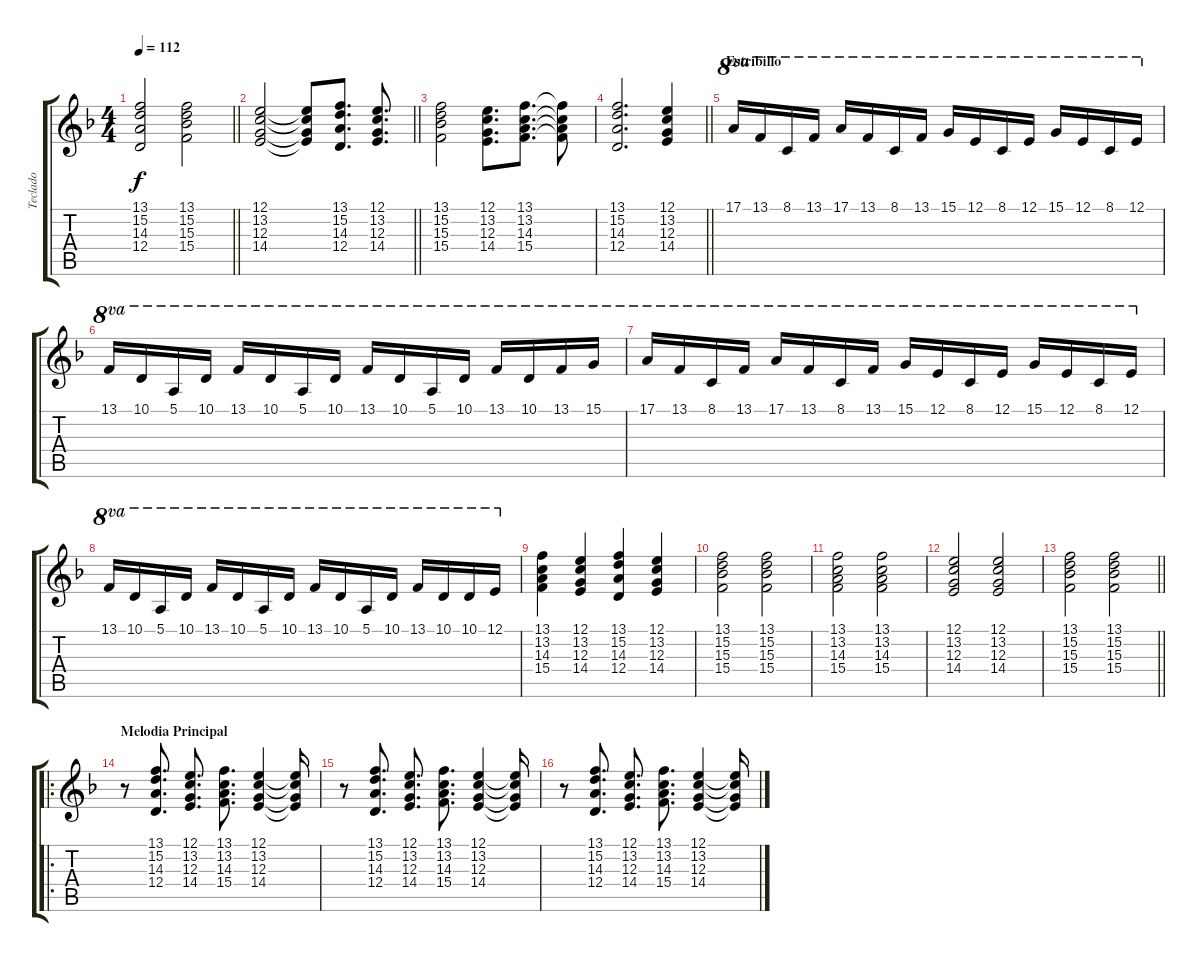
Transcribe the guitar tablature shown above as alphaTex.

\track ("Teclado" "Teclado") {instrument electricgrandpiano}
\staff {score tabs}
\tuning (E4 B3 G3 D3 A2 E2) {hide}
\ts (4 4)
\tempo 112
\clef g2
\barLineRight lightlight
\ks dminor
(13.1 15.2 14.3 12.4).2{dy f} (13.1 15.2 15.3 15.4).2 |
\barLineRight lightlight
(12.1 13.2 12.3 14.4).2 (12.1{t} 13.2{t} 12.3{t} 14.4{t}).8 (13.1 15.2 14.3 12.4).8{d} (12.1 13.2 12.3 14.4).8{d} |
(13.1 15.2 15.3 15.4).2 (12.1 13.2 12.3 14.4).8{d} (13.1 13.2 14.3 15.4).8{d} (13.1{t} 13.2{t} 14.3{t} 15.4{t}).8 |
\barLineRight lightlight
(13.1 15.2 14.3 12.4).2{d} (12.1 13.2 12.3 14.4).4 |
\section ("" "Estribillo")
17.1.16{ot 8va} 13.1.16{ot 8va} 8.1.16{ot 8va} 13.1.16{ot 8va} 17.1.16{ot 8va} 13.1.16{ot 8va} 8.1.16{ot 8va} 13.1.16{ot 8va} 15.1.16{ot 8va} 12.1.16{ot 8va} 8.1.16{ot 8va} 12.1.16{ot 8va} 15.1.16{ot 8va} 12.1.16{ot 8va} 8.1.16{ot 8va} 12.1.16{ot 8va} |
13.1.16{ot 8va} 10.1.16{ot 8va} 5.1.16{ot 8va} 10.1.16{ot 8va} 13.1.16{ot 8va} 10.1.16{ot 8va} 5.1.16{ot 8va} 10.1.16{ot 8va} 13.1.16{ot 8va} 10.1.16{ot 8va} 5.1.16{ot 8va} 10.1.16{ot 8va} 13.1.16{ot 8va} 10.1.16{ot 8va} 13.1.16{ot 8va} 15.1.16{ot 8va} |
17.1.16{ot 8va} 13.1.16{ot 8va} 8.1.16{ot 8va} 13.1.16{ot 8va} 17.1.16{ot 8va} 13.1.16{ot 8va} 8.1.16{ot 8va} 13.1.16{ot 8va} 15.1.16{ot 8va} 12.1.16{ot 8va} 8.1.16{ot 8va} 12.1.16{ot 8va} 15.1.16{ot 8va} 12.1.16{ot 8va} 8.1.16{ot 8va} 12.1.16{ot 8va} |
13.1.16{ot 8va} 10.1.16{ot 8va} 5.1.16{ot 8va} 10.1.16{ot 8va} 13.1.16{ot 8va} 10.1.16{ot 8va} 5.1.16{ot 8va} 10.1.16{ot 8va} 13.1.16{ot 8va} 10.1.16{ot 8va} 5.1.16{ot 8va} 10.1.16{ot 8va} 13.1.16{ot 8va} 10.1.16{ot 8va} 10.1.16{ot 8va} 12.1.16{ot 8va} |
(13.1 13.2 14.3 15.4).4 (12.1 13.2 12.3 14.4).4 (13.1 15.2 14.3 12.4).4 (12.1 13.2 12.3 14.4).4 |
(13.1 15.2 15.3 15.4).2 (13.1 15.2 15.3 15.4).2 |
(13.1 13.2 14.3 15.4).2 (13.1 13.2 14.3 15.4).2 |
(12.1 13.2 12.3 14.4).2 (12.1 13.2 12.3 14.4).2 |
\barLineRight lightlight
(13.1 15.2 15.3 15.4).2 (13.1 15.2 15.3 15.4).2 |
\ro
\section ("" "Melodia Principal")
r.8 (13.1 15.2 14.3 12.4).8{d} (12.1 13.2 12.3 14.4).8{d} (13.1 13.2 14.3 15.4).8{d} (12.1 13.2 12.3 14.4).4 (12.1{t} 13.2{t} 12.3{t} 14.4{t}).16 |
r.8 (13.1 15.2 14.3 12.4).8{d} (12.1 13.2 12.3 14.4).8{d} (13.1 13.2 14.3 15.4).8{d} (12.1 13.2 12.3 14.4).4 (12.1{t} 13.2{t} 12.3{t} 14.4{t}).16 |
r.8 (13.1 15.2 14.3 12.4).8{d} (12.1 13.2 12.3 14.4).8{d} (13.1 13.2 14.3 15.4).8{d} (12.1 13.2 12.3 14.4).4 (12.1{t} 13.2{t} 12.3{t} 14.4{t}).16
